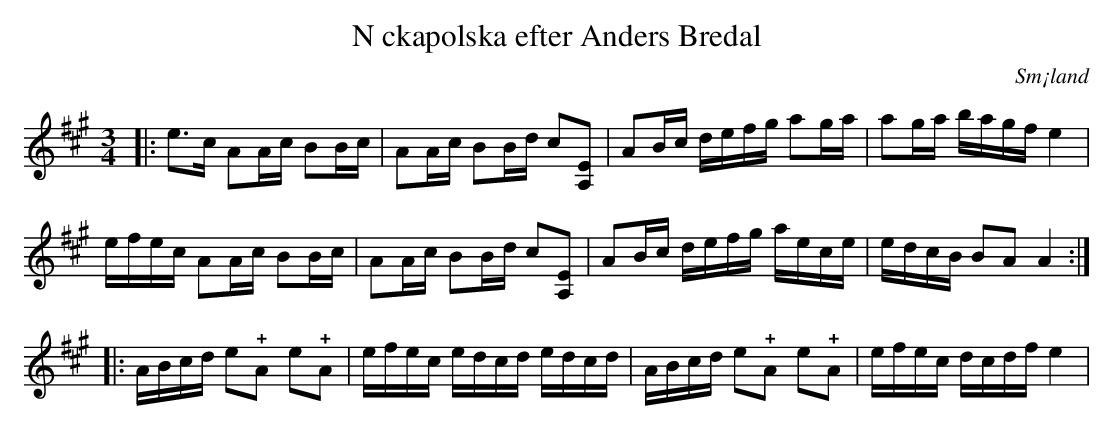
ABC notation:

X:1
T:N ckapolska efter Anders Bredal
O:Sm¡land
M:3/4
L:1/8
K:A
|: e>c AA/2c/2 BB/2c/2 | AA/2c/2 BB/2d/2 c[EA,] | AB/2c/2 d/2e/2f/2g/2 ag/2a/2 | ag/2a/2 b/2a/2g/2f/2 e2 |
 e/2f/2e/2c/2 AA/2c/2 BB/2c/2 | AA/2c/2 BB/2d/2 c[EA,] | AB/2c/2 d/2e/2f/2g/2 a/2e/2c/2e/2 | e/2d/2c/2B/2 BA A2 :|
|: A/2B/2c/2d/2 e!+!A e!+!A | e/2f/2e/2c/2 e/2d/2c/2d/2 e/2d/2c/2d/2 | A/2B/2c/2d/2 e!+!A e!+!A | e/2f/2e/2c/2 d/2c/2d/2f/2 e2 |
  |  |  |  :|
